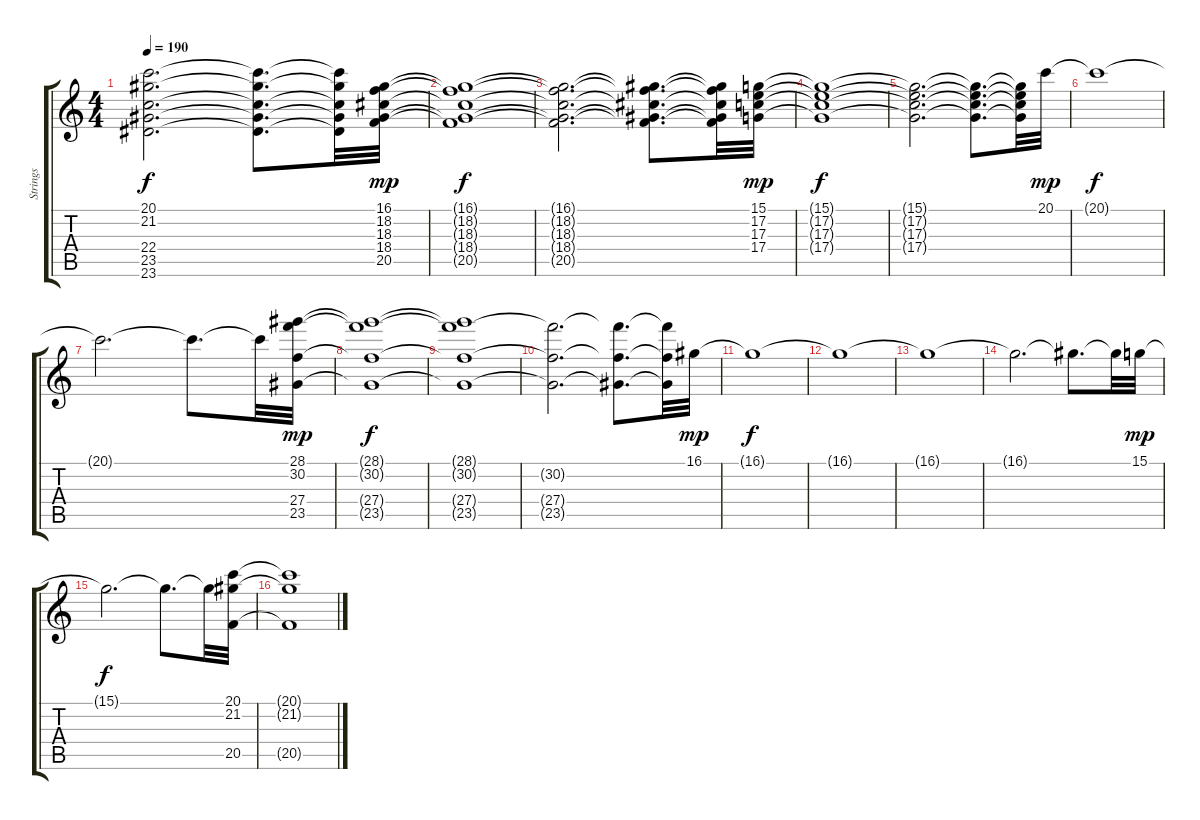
\track ("Strings" "Strings") {instrument stringensemble2}
\staff {score tabs}
\tuning (E4 B3 G3 D3 A2 E2) {hide}
\ts (4 4)
\tempo 190
\clef g2
\ks c
(20.1{t} 21.2{t} 22.4{t} 23.5{t} 23.6{t}).2{d dy f} (20.1{t} 21.2{t} 22.4{t} 23.5{t} 23.6{t}).8{d} (20.1{t} 21.2{t} 22.4{t} 23.5{t} 23.6{t}).32 (16.1 18.2 18.3 18.4 20.5).32{dy mp} |
(16.1{t} 18.2{t} 18.3{t} 18.4{t} 20.5{t}).1{dy f} |
(16.1{t} 18.2{t} 18.3{t} 18.4{t} 20.5{t}).2{d} (16.1{t} 18.2{t} 18.3{t} 18.4{t} 20.5{t}).8{d} (16.1{t} 18.2{t} 18.3{t} 18.4{t} 20.5{t}).32 (15.1 17.2 17.3 17.4).32{dy mp} |
(15.1{t} 17.2{t} 17.3{t} 17.4{t}).1{dy f} |
(15.1{t} 17.2{t} 17.3{t} 17.4{t}).2{d} (15.1{t} 17.2{t} 17.3{t} 17.4{t}).8{d} (15.1{t} 17.2{t} 17.3{t} 17.4{t}).32 20.1.32{dy mp} |
20.1{t}.1{dy f} |
20.1{t}.2{d} 20.1{t}.8{d} 20.1{t}.32 (28.1 30.2 27.4 23.5).32{dy mp} |
(28.1{t} 30.2{t} 27.4{t} 23.5{t}).1{dy f} |
(28.1{t} 30.2{t} 27.4{t} 23.5{t}).1 |
(30.2{t} 27.4{t} 23.5{t}).2{d} (30.2{t} 27.4{t} 23.5{t}).8{d} (30.2{t} 27.4{t} 23.5{t}).32 16.1.32{dy mp} |
16.1{t}.1{dy f} |
16.1{t}.1 |
16.1{t}.1 |
16.1{t}.2{d} 16.1{t}.8{d} 16.1{t}.32 15.1.32{dy mp} |
15.1{t}.2{d dy f} 15.1{t}.8{d} 15.1{t}.32 (20.1 21.2 20.5).32 |
(20.1{t} 21.2{t} 20.5{t}).1
